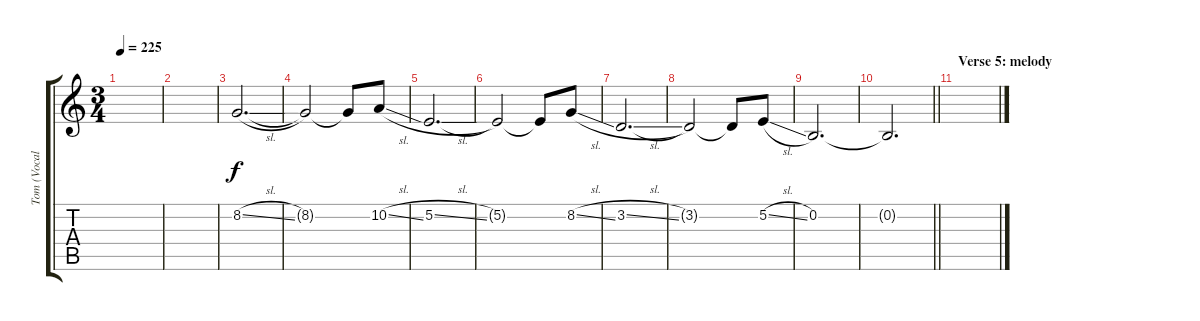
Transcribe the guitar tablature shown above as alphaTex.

\track ("Tom (Vocals)" "Tom (Vocal") {instrument violin}
\staff {score tabs}
\tuning (E4 B3 G3 D3 A2 E2) {hide}
\ts (3 4)
\tempo 225
\clef g2
\ks c
|
|
8.2{sl}.2{d} |
8.2{t}.2 8.2{t}.8 10.2{sl}.8 |
5.2{sl}.2{d} |
5.2{t}.2 5.2{t}.8 8.2{sl}.8 |
3.2{sl}.2{d} |
3.2{t}.2 3.2{t}.8 5.2{sl}.8 |
0.2.2{d} |
\barLineRight lightlight
0.2{t}.2{d} |
\section ("" "Verse 5: melody")
